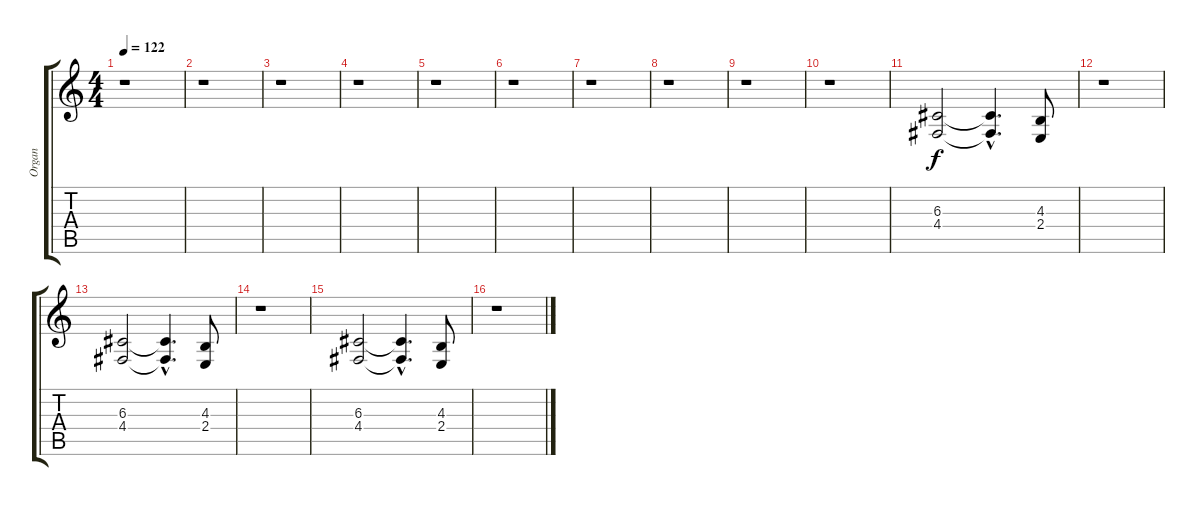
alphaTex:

\track ("Organ" "Organ") {instrument reedorgan}
\staff {score tabs}
\tuning (E4 B3 G3 D3 A2 E2) {hide}
\ts (4 4)
\tempo 122
\clef g2
\ks c
r.1{dy f} |
r.1 |
r.1 |
r.1 |
r.1 |
r.1 |
r.1 |
r.1 |
r.1 |
r.1 |
(6.3 4.4).2 (6.3{hac t} 4.4{hac t}).4{d} (4.3 2.4).8 |
r.1 |
(6.3 4.4).2 (6.3{hac t} 4.4{hac t}).4{d} (4.3 2.4).8 |
r.1 |
(6.3 4.4).2 (6.3{hac t} 4.4{hac t}).4{d} (4.3 2.4).8 |
r.1
